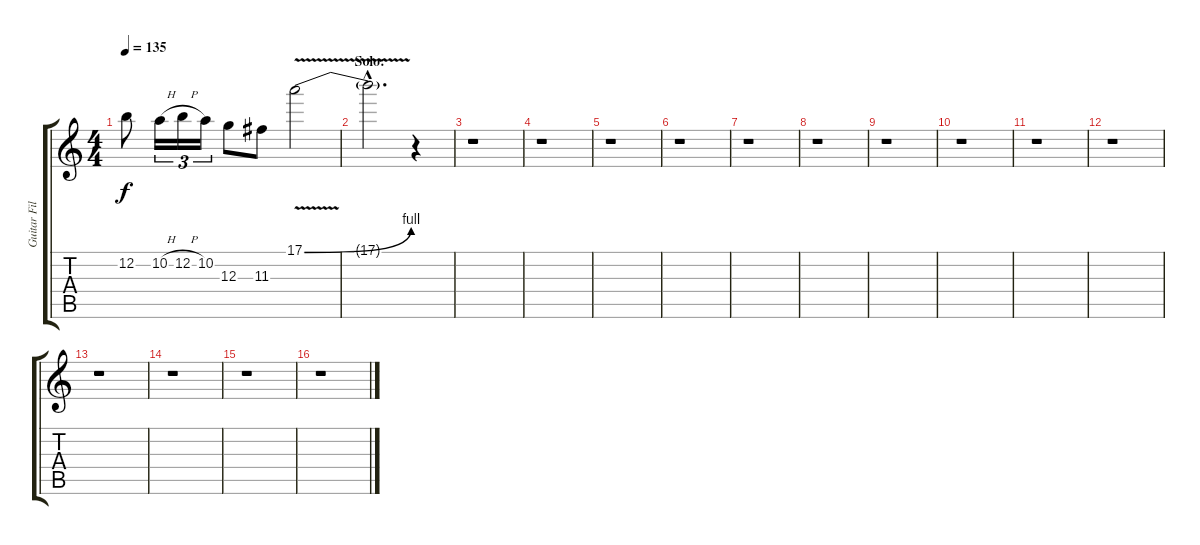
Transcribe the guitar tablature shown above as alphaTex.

\track ("Guitar Fills II" "Guitar Fil") {instrument distortionguitar}
\staff {score tabs}
\tuning (E4 B3 G3 D3 A2 E2) {hide}
\ts (4 4)
\tempo 135
\clef g2
\ks c
12.2.8{dy f} 10.2{h}.16{tu (3 2)} 12.2{h}.16{tu (3 2)} 10.2.16{tu (3 2)} 12.3.8 11.3.8 17.1{be (bend 0 0 60 4) v}.2 |
\section ("" "Solo:")
17.1{hac t}.2{d} r.4 |
r.1 |
r.1 |
r.1 |
r.1 |
r.1 |
r.1 |
r.1 |
r.1 |
r.1 |
r.1 |
r.1 |
r.1 |
r.1 |
r.1
